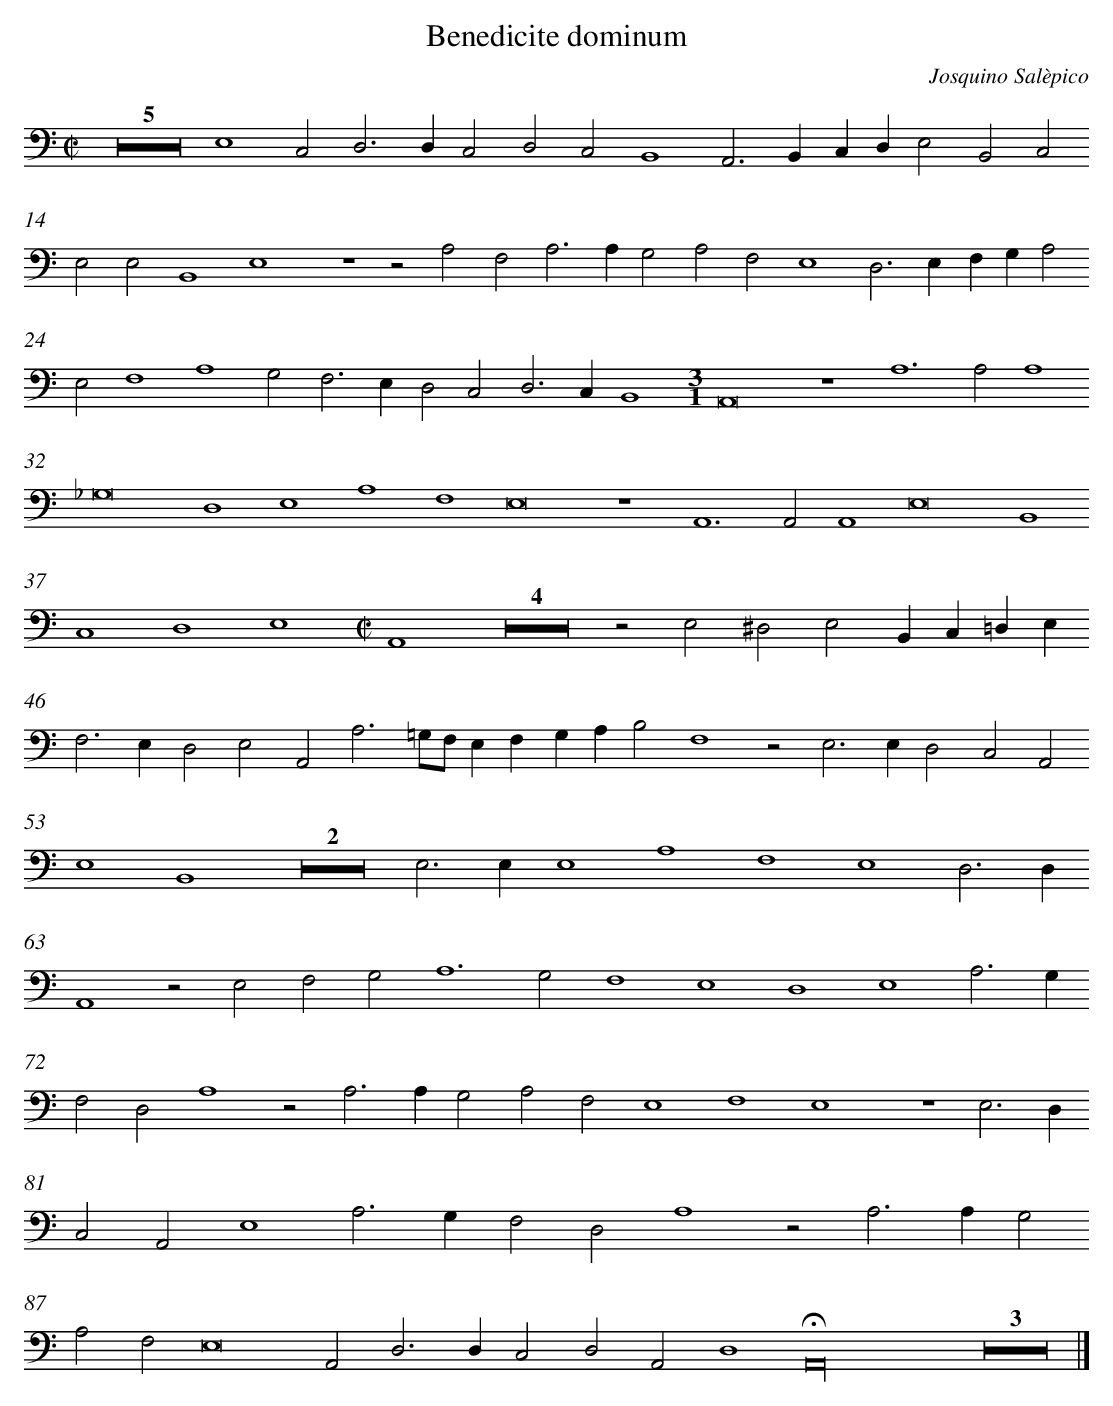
X:1
T: Benedicite dominum
C: Josquino Salèpico
L: 1/4
M: C|
K: C clef=bass
Z5 [I:setbarnb 7][|]
E,4 [|]
C,2D,3 [|]
D,C,2 [|]
D,2C,2 [|]
B,,4 [|]
A,,3B,, [|]
C,D,E,2 [|]
B,,2C,2 [|]
E,2E,2 [|]
B,,4 [|]
E,4 [|]
z4 [|]
z2A,2 [|]
F,2A,3 [|]
A,G,2 [|]
A,2F,2 [|]
E,4 [|]
D,3E, [|]
F,G,A,2 [|]
E,2F,4 [|]
A,4 [|]
G,2 [|]
F,3E, [|]
D,2C,2 [|]
D,3C, [|]
B,,4 [|]
[M:3/1]A,,8z4 [|]
A,4>A,4A,4 [|]
_G,8D,4 [|]
E,4A,4F,4 [|]
E,8z4 [|]
A,,4>A,,4A,,4 [|]
E,8B,,4 [|]
C,4D,4E,4 [|]
[M:C|]A,,4 [|]
Z4 [|]
z2E,2 [|]
^D,2E,2 [|]
B,,C,=D,E, [|]
F,3E, [|]
D,2E,2 [|]
A,,2A,3 [|]
=G,/F,/E,F, [|]
G,A,B,2 [|]
F,4 [|]
z2E,3 [|]
E,D,2 [|]
C,2A,,2 [|]
E,4 [|]
B,,4 [|]
Z2 [|]
E,3E, [|]
E,4 [|]
A,4 [|]
F,4 [|]
E,4 [|]
D,3D, [|]
A,,4 [|]
z2E,2 [|]
F,2G,2 [|]
A,6 [|]
G,2 [|]
F,4 [|]
E,4 [|]
D,4 [|]
E,4 [|]
A,3G, [|]
F,2D,2 [|]
A,4 [|]
z2A,3 [|]
A,G,2 [|]
A,2F,2 [|]
E,4 [|]
F,4 [|]
E,4 [|]
z4 [|]
E,3D, [|]
C,2A,,2 [|]
E,4 [|]
A,3G, [|]
F,2D,2 [|]
A,4 [|]
z2A,3 [|]
A,G,2 [|]
A,2F,2 [|]
E,8 [I:setbarnb 98][|]
A,,2D,3 [|]
D,C,2 [|]
D,2A,,2 [|]
D,4 [|]
!fermata!A,,16 [|]
Z3 |]
